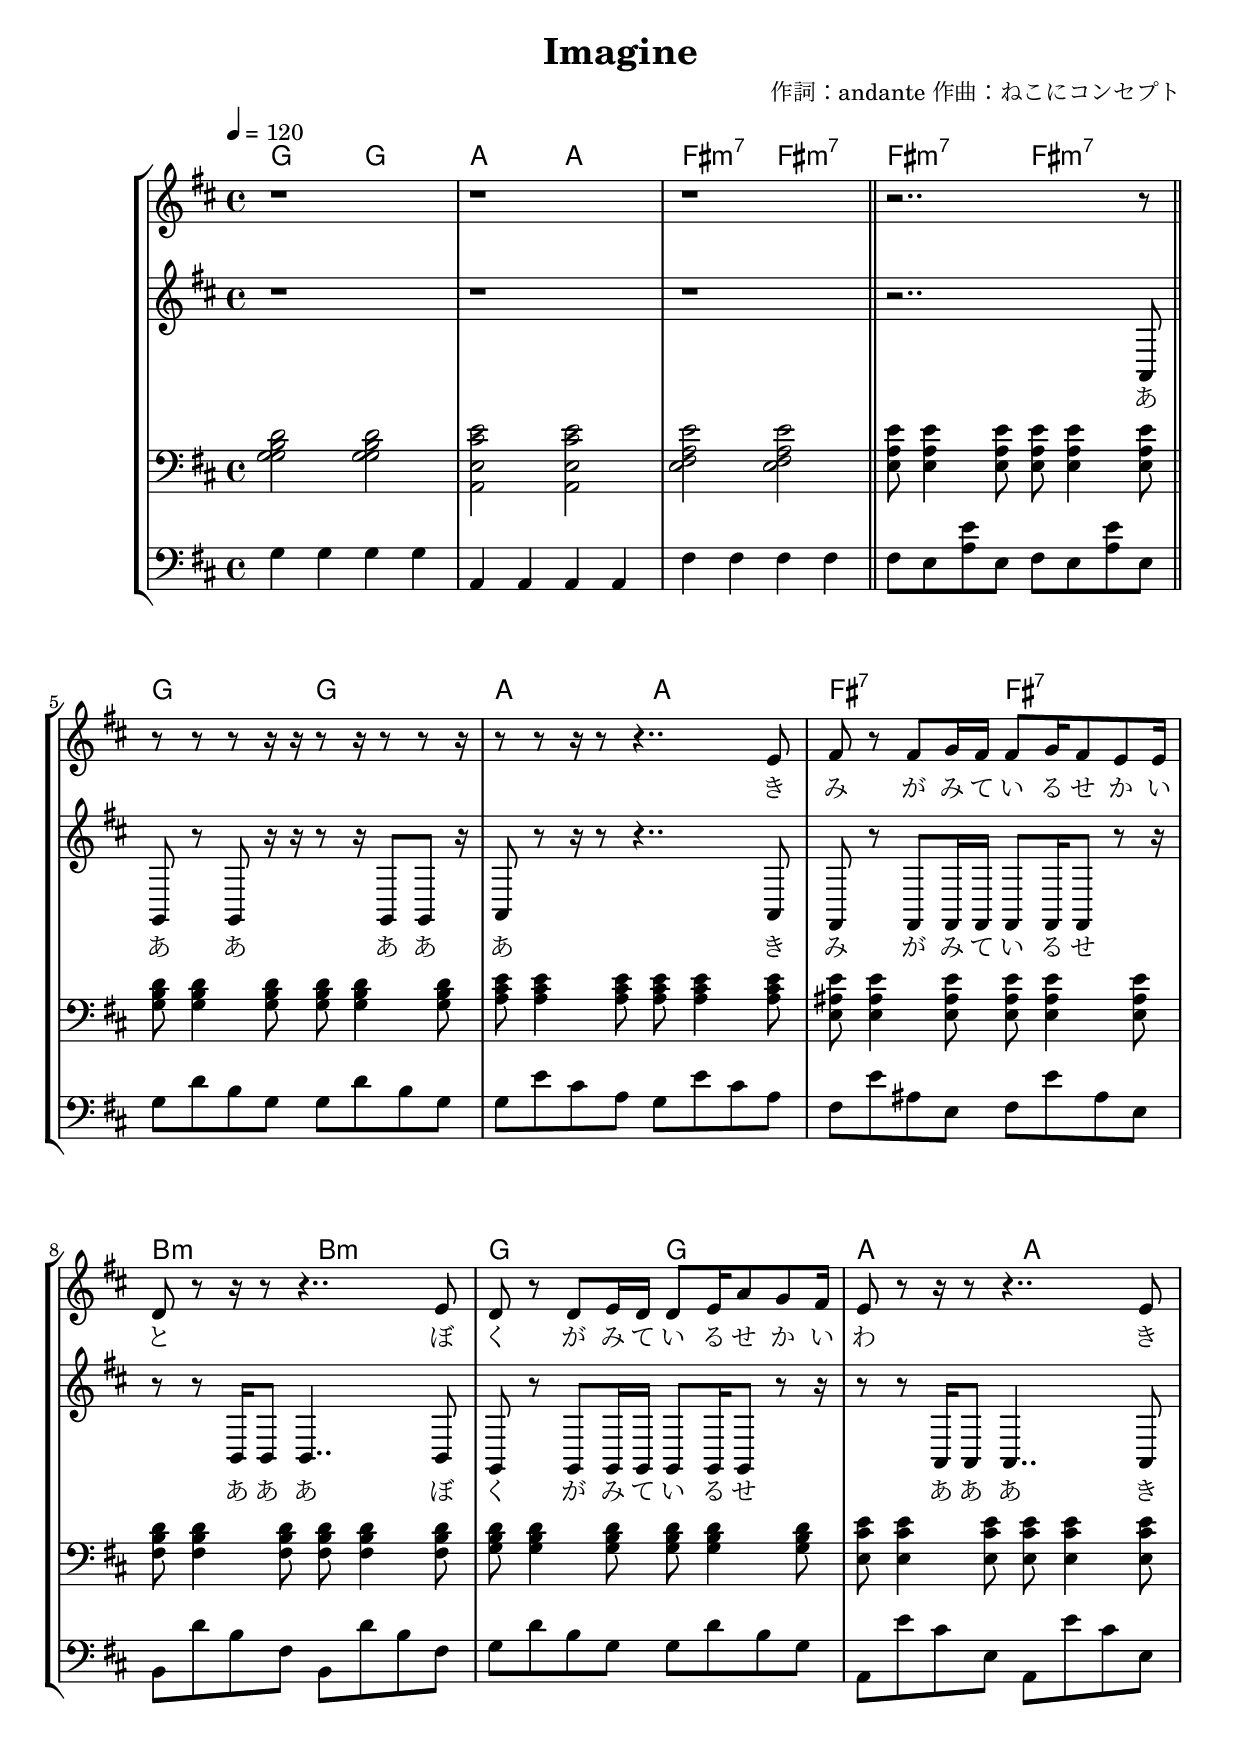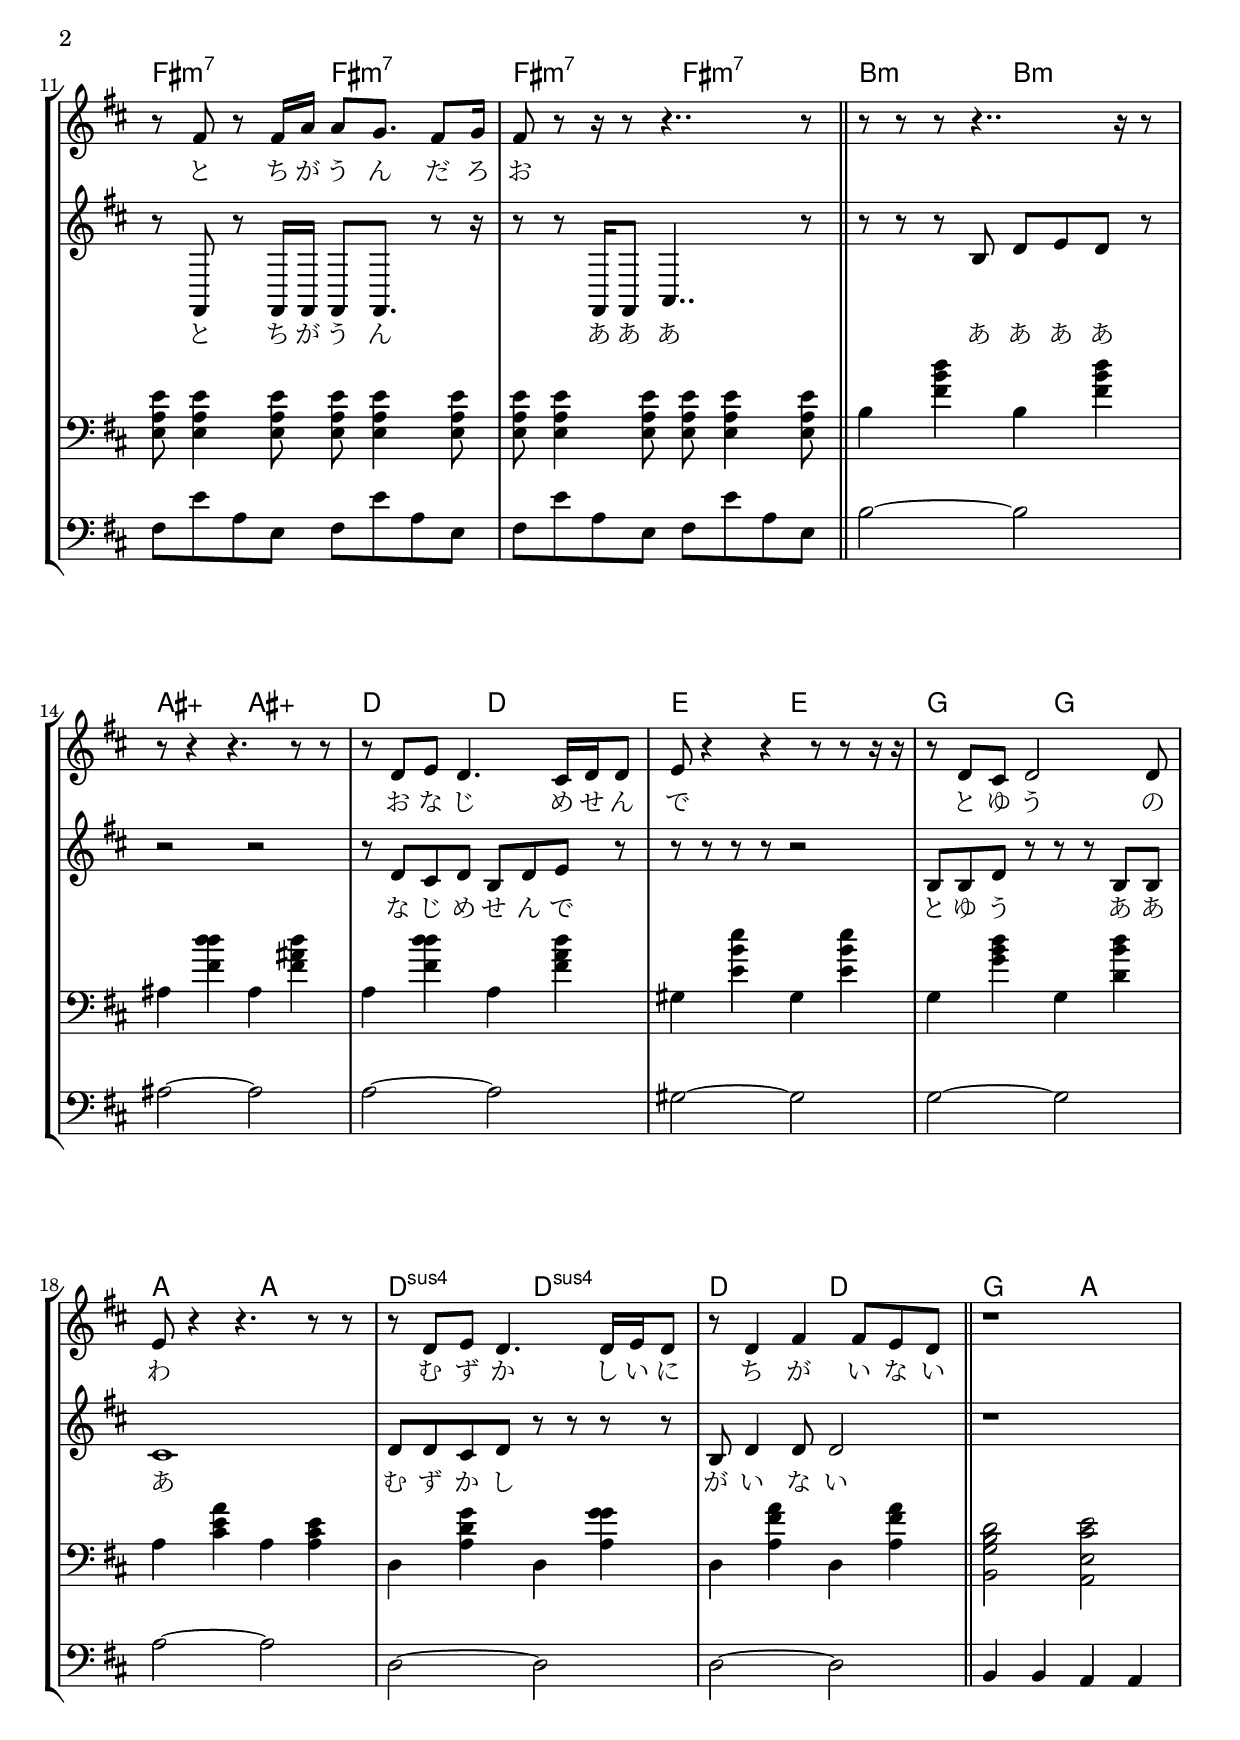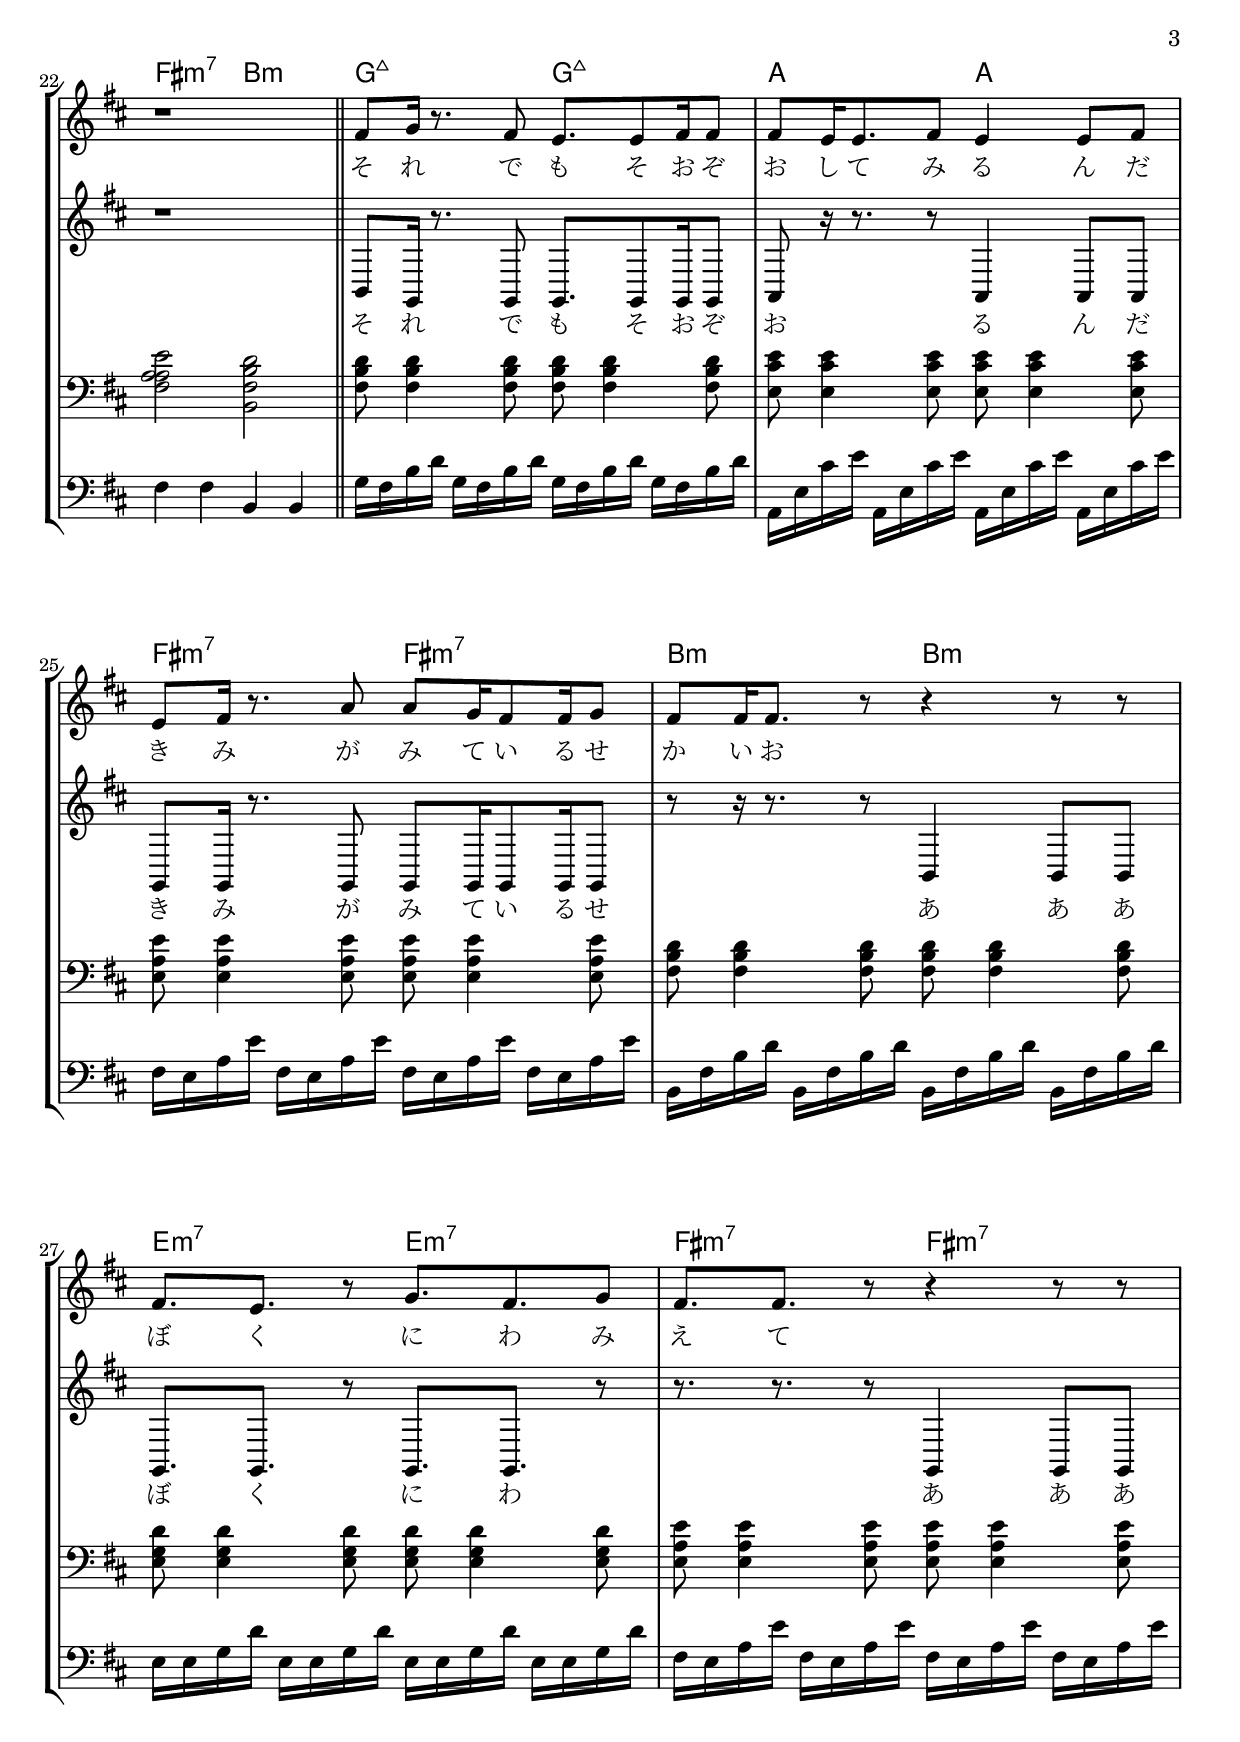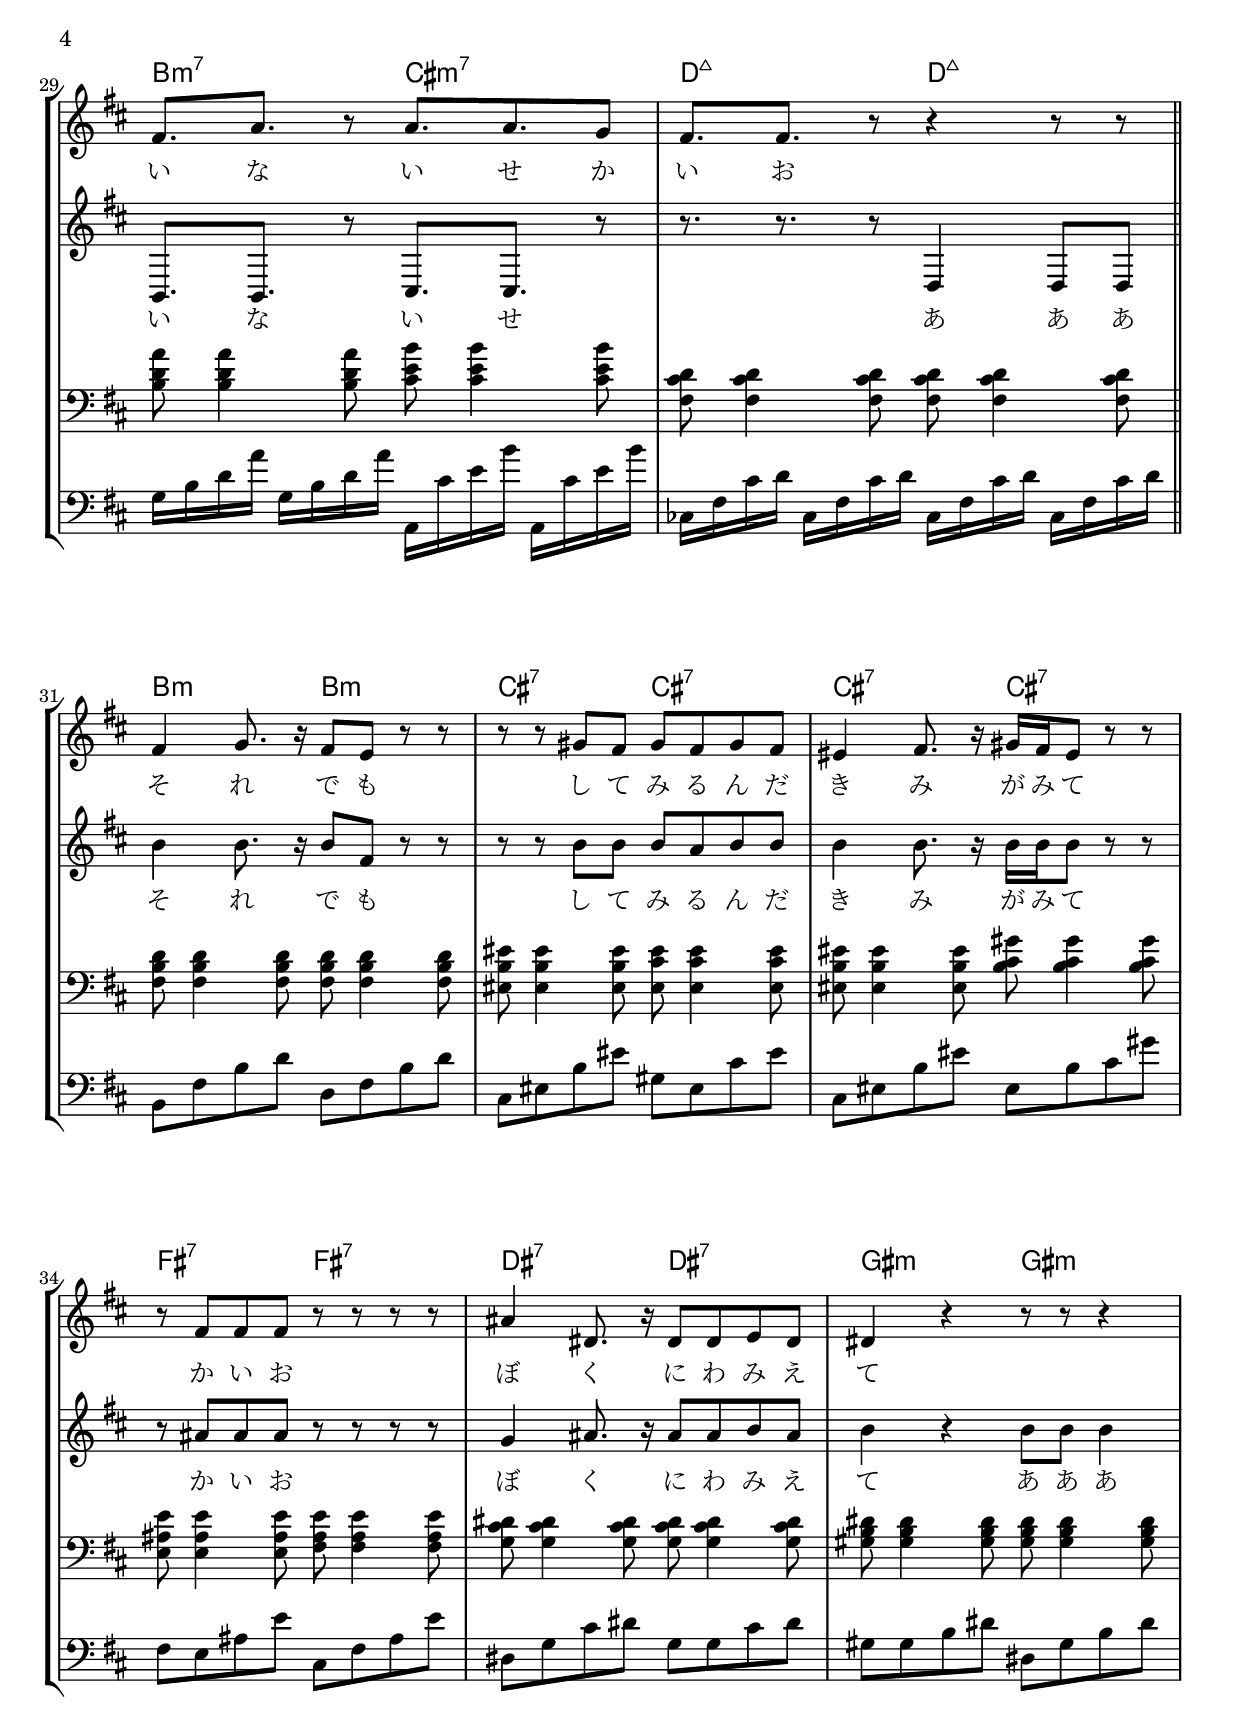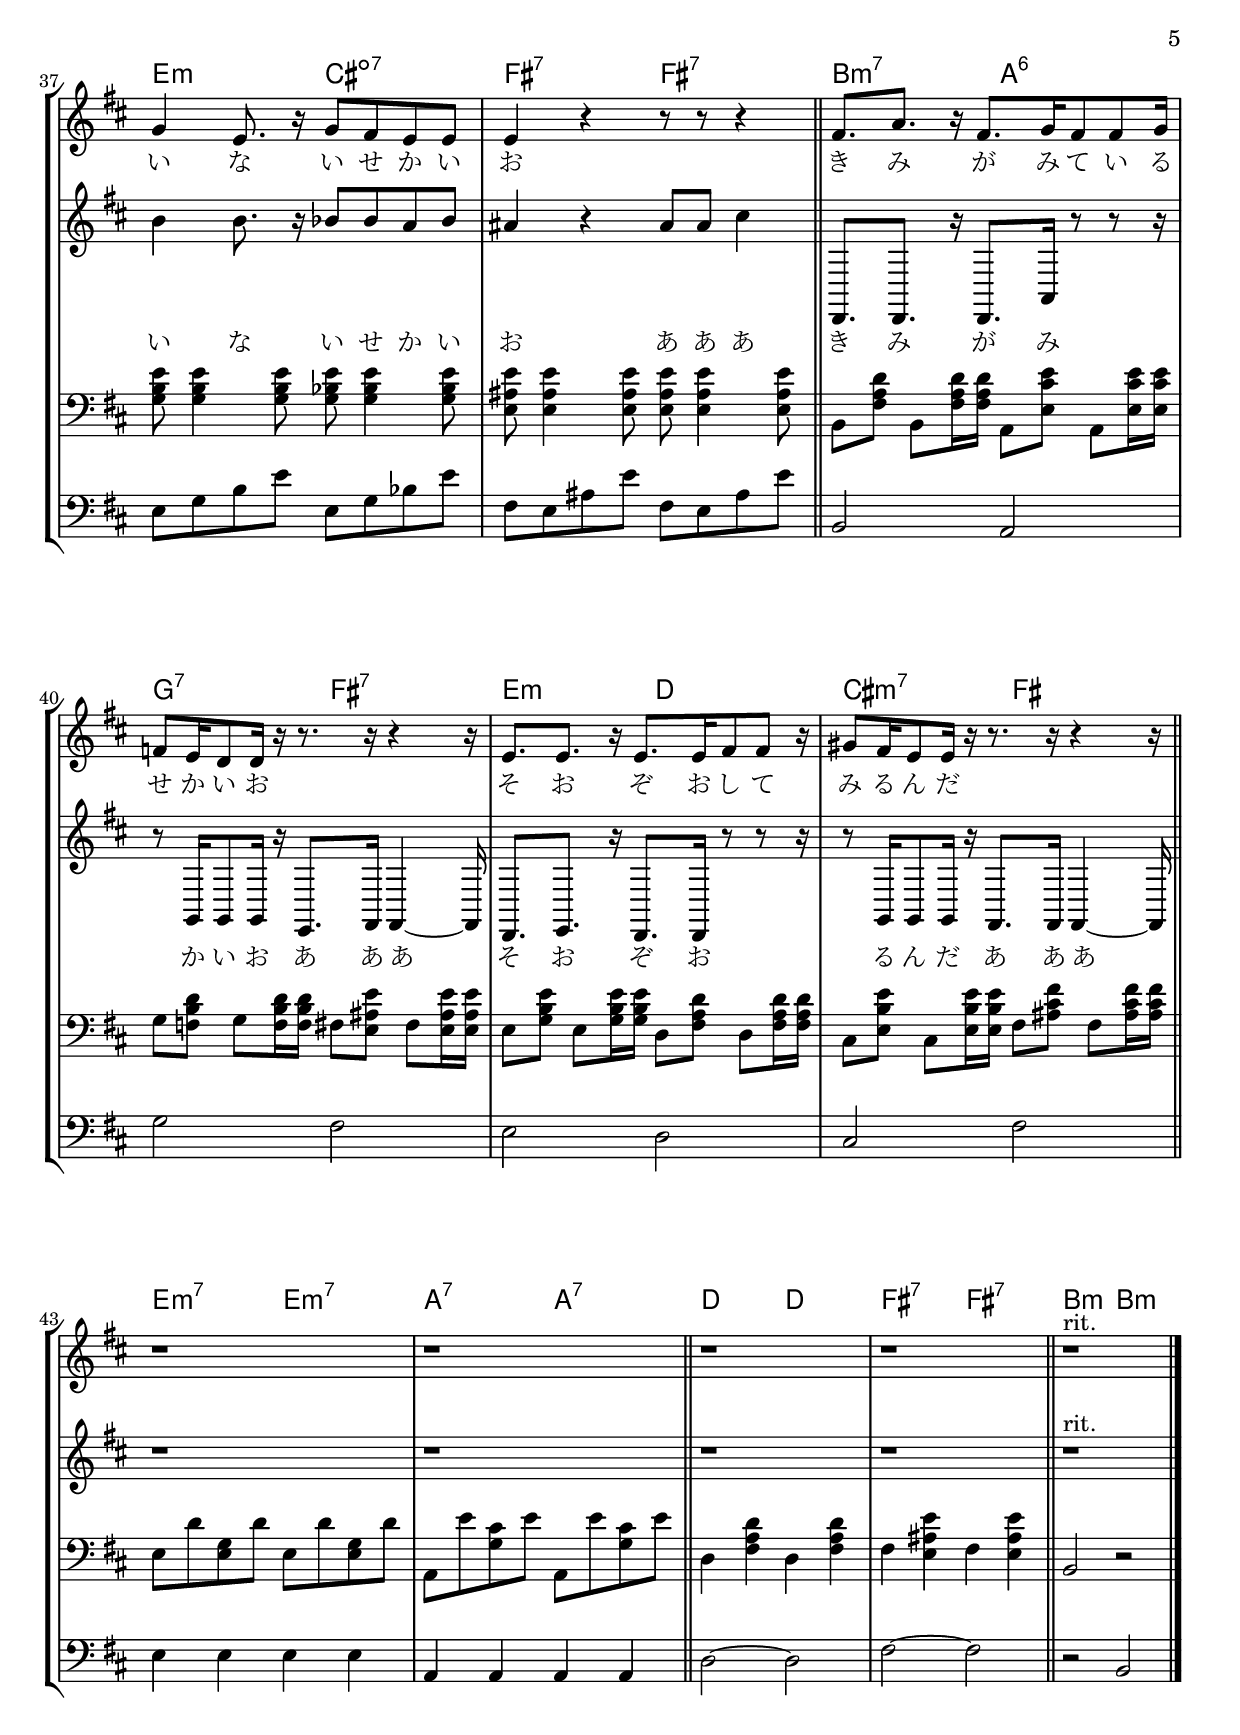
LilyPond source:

\version "2.12.1"

\header {
	title = \markup {Imagine}
	composer = \markup \center-column {"作詞：andante 作曲：ねこにコンセプト"}
}

harmony = \chordmode {
	g2 g a a fis:min7 fis:min7 

	fis:min7 fis:min7 

	g g a a fis:7 fis:7 b:m b:m g g a a fis:min7 fis:min7 fis:min7 fis:min7 

	b:m b:m ais:aug ais:aug d d e e g g a a d:sus4 d:sus4 d d 

	g a fis:min7 b:m 

	g:maj7 g:maj7 a a fis:min7 fis:min7 b:m b:m e:min7 e:min7 fis:min7 fis:min7 b:min7 cis:m7 d:maj7 d:maj7 

	b:m b:m cis:7 cis:7 cis:7 cis:7 fis:7 fis:7 dis:7 dis:7 gis:m gis:m e:m cis:dim7 fis:7 fis:7 

	b:min7 a:6 g:7 fis:7 e:m d cis:min7 fis 

	e:min7 e:min7 a:7 a:7 

	d d fis:7 fis:7 

	b:m b:m 
}

melody = {
	\key d \major
	\tempo 4 = 120
	r1 | r1 | r1   
	r2.. 
	\set Staff.midiInstrument = #"mmi0.42"
	\set Staff.midiMinimumVolume = #0.7
	\set Staff.midiMaximumVolume = #0.9
	r8 
	r8  r8  r8  r16  r16  r8  r16  r8  r8  r16 
	r8  r8  r16  r8  r4..  e'8 
	fis'8  r8  fis'8  g'16  fis'16  fis'8  g'16  fis'8  e'8  e'16 
	d'8  r8  r16  r8  r4..  e'8 
	d'8  r8  d'8  e'16  d'16  d'8  e'16  a'8  g'8  fis'16 
	e'8  r8  r16  r8  r4..  e'8 
	r8  fis'8  r8  fis'16  a'16  a'8  g'8.  fis'8  g'16 
	fis'8  r8  r16  r8  r4..  	r8 	\set Staff.midiInstrument = #"mmi0.42"
	\set Staff.midiMinimumVolume = #0.7
	\set Staff.midiMaximumVolume = #0.9
	r8 r8  r8  r4..  r16  r8 
	r8  r4  r4.  r8  r8 
	r8  d'8  e'8  d'4.  cis'16  d'16  d'8 
	e'8  r4  r4  r8  r8  r16  r16 
	r8  d'8  cis'8  d'2  d'8 
	e'8  r4  r4.  r8  r8 
	r8  d'8  e'8  d'4.  d'16  e'16  d'8 
	r8  d'4  fis'4  fis'8  e'8  d'8
	r1 | r1   
	\set Staff.midiInstrument = #"mmi0.42"
	\set Staff.midiMinimumVolume = #0.7
	\set Staff.midiMaximumVolume = #0.9
	fis'8  g'16  r8.  fis'8  e'8.  e'8  fis'16  fis'8 
	fis'8  e'16  e'8.  fis'8  e'4  e'8  fis'8 
	e'8  fis'16  r8.  a'8  a'8  g'16  fis'8  fis'16  g'8 
	fis'8  fis'16  fis'8.  r8  r4  r8  r8 
	fis'8.  e'8.  r8  g'8.  fis'8.  g'8 
	fis'8.  fis'8.  r8  r4  r8  r8 
	fis'8.  a'8.  r8  a'8.  a'8.  g'8 
	fis'8.  fis'8.  r8  r4  r8  r8
	\set Staff.midiInstrument = #"Overdriven Guitar"
	\set Staff.midiMinimumVolume = #0.7
	\set Staff.midiMaximumVolume = #0.9
	fis'4  g'8.  r16  fis'8  e'8  r8  r8 
	r8  r8  gis'8  fis'8  gis'8  fis'8  gis'8  fis'8 
	eis'4  fis'8.  r16  gis'16  fis'16  eis'8  r8  r8 
	r8  fis'8  fis'8  fis'8  r8  r8  r8  r8 
	ais'4  dis'8.  r16  dis'8  dis'8  e'8  dis'8 
	dis'4  r4  r8  r8  r4 
	g'4  e'8.  r16  g'8  fis'8  e'8  e'8 
	e'4  r4  r8  r8  r4
	\set Staff.midiInstrument = #"mmi0.42"
	\set Staff.midiMinimumVolume = #0.7
	\set Staff.midiMaximumVolume = #0.9
	fis'8.  a'8.  r16  fis'8.  g'16  fis'8  fis'8  g'16 
	f'8  e'16  d'8  d'16  r16  r8.  r16  r4 r16 
	e'8.  e'8.  r16  e'8.  e'16  fis'8  fis'8  r16 
	gis'8  fis'16  e'8  e'16  r16  r8.  r16  r4 r16
	r1 | r1   
	r1 | r1   
	r1^"rit." \bar "|."
}

words = \lyricmode {
	
	
	き  み  が  み  て  い  る  せ  か  い  と  ぼ  く  が  み  て  い  る  せ  か  い  わ  き  と  ち  が  う  ん  だ  ろ  お  
	お  な  じ  め  せ  ん  で  と  ゆ  う  の  わ  む  ず  か  し  い  に  ち  が  い  な  い  
	
	そ  れ  で  も  そ  お  ぞ  お  し  て  み  る  ん  だ  き  み  が  み  て  い  る  せ  か  い  お  ぼ  く  に  わ  み  え  て  い  な  い  せ  か  い  お  
	そ  れ  で  も  し  て  み  る  ん  だ  き  み  が  み  て  か  い  お  ぼ  く  に  わ  み  え  て  い  な  い  せ  か  い  お  
	き  み  が  み  て  い  る  せ  か  い  お  そ  お  ぞ  お  し  て  み  る  ん  だ  
	
	
	
}

secondmelody = {
	\key d \major
	\tempo 4 = 120
	r1 | r1 | r1   
	r2.. 
	\set Staff.midiInstrument = #"Synth Bass 2"
	\set Staff.midiMinimumVolume = #0.7
	\set Staff.midiMaximumVolume = #0.9
	a,8 
	g,8  r8  g,8  r16  r16  r8  r16  g,8  g,8  r16 
	a,8  r8  r16  r8  r4..  a,8 
	fis,8  r8  fis,8  fis,16  fis,16  fis,8  fis,16  fis,8  r8  r16 
	r8  r8  b,16  b,8  b,4..  b,8 
	g,8  r8  g,8  g,16  g,16  g,8  g,16  g,8  r8  r16 
	r8  r8  a,16  a,8  a,4..  a,8 
	r8  fis,8  r8  fis,16  fis,16  fis,8  fis,8.  r8  r16 
	r8  r8  fis,16  fis,8  a,4..  	r8 	\set Staff.midiInstrument = #"Recorder"
	\set Staff.midiMinimumVolume = #0.7
	\set Staff.midiMaximumVolume = #0.9
	r8  r8  r8  b8  d'8  e'8  d'8  r8 
	r2  r2 
	r8  d'8  cis'8  d'8  b8  d'8  e'8  r8 
	r8  r8  r8  r8  r2 
	b8  b8  d'8  r8  r8  r8  b8  b8 
	cis'1 
	d'8  d'8  cis'8  d'8  r8  r8  r8  r8 
	b8  d'4  d'8  d'2
	r1 | r1   
	\set Staff.midiInstrument = #"Electric Bass (finger)"
	\set Staff.midiMinimumVolume = #0.7
	\set Staff.midiMaximumVolume = #0.9
	b,8  g,16  r8.  g,8  g,8.  g,8  g,16  g,8 
	a,8  r16  r8.  r8  a,4  a,8  a,8 
	g,8  g,16  r8.  g,8  g,8  g,16  g,8  g,16  g,8 
	r8  r16  r8.  r8  b,4  b,8  b,8 
	g,8.  g,8.  r8  g,8.  g,8.  r8 
	r8.  r8.  r8  g,4  g,8  g,8 
	b,8.  b,8.  r8  cis8.  cis8.  r8 
	r8.  r8.  r8  d4  d8  d8
	\set Staff.midiInstrument = #"Trumpet"
	\set Staff.midiMinimumVolume = #0.7
	\set Staff.midiMaximumVolume = #0.9
	b'4  b'8.  r16  b'8  fis'8  r8  r8 
	r8  r8  b'8  b'8  b'8  a'8  b'8  b'8 
	b'4  b'8.  r16  b'16  b'16  b'8  r8  r8 
	r8  ais'8  ais'8  ais'8  r8  r8  r8  r8 
	g'4  ais'8.  r16  ais'8  ais'8  b'8  ais'8 
	b'4  r4  b'8  b'8  b'4 
	b'4  b'8.  r16  bes'8  bes'8  a'8  bes'8 
	ais'4  r4  ais'8  ais'8  cis''4
	\set Staff.midiInstrument = #"Acoustic Bass"
	\set Staff.midiMinimumVolume = #0.7
	\set Staff.midiMaximumVolume = #0.9
	d,8.  d,8.  r16  d,8.  a,16  r8  r8  r16 
	r8  g,16  g,8  g,16  r16  e,8.  fis,16  fis,4~fis,16 
	d,8.  e,8.  r16  d,8.  d,16  r8  r8  r16 
	r8  g,16  g,8  g,16  r16  fis,8.  fis,16  fis,4~fis,16
	r1 | r1   
	r1 | r1   
	r1^"rit." \bar "|."
}

secondwords = \lyricmode {
	
	
	あ  あ  あ  あ  あ  あ  き  み  が  み  て  い  る  せ  あ  あ  あ  ぼ  く  が  み  て  い  る  せ  あ  あ  あ  き  と  ち  が  う  ん  あ  あ  あ  
	あ  あ  あ  あ  な  じ  め  せ  ん  で  と  ゆ  う  あ  あ  あ  む  ず  か  し  が  い  な  い  
	
	そ  れ  で  も  そ  お  ぞ  お  る  ん  だ  き  み  が  み  て  い  る  せ  あ  あ  あ  ぼ  く  に  わ  あ  あ  あ  い  な  い  せ  あ  あ  あ  
	そ  れ  で  も  し  て  み  る  ん  だ  き  み  が  み  て  か  い  お  ぼ  く  に  わ  み  え  て  あ  あ  あ  い  な  い  せ  か  い  お  あ  あ  あ  
	き  み  が  み  か  い  お  あ  あ  あ  そ  お  ぞ  お  る  ん  だ  あ  あ  あ  
	
	
	
}

tempochange = {
	\tempo 4 = 120
	r1 | r1 | r1 \bar "||"
	\tempo 4 = 120
	r1 \bar "||"
	\tempo 4 = 120
	r1 | r1 | r1 | r1 | r1 | r1 | r1 | r1 \bar "||"
	\tempo 4 = 120
	r1 | r1 | r1 | r1 | r1 | r1 | r1 | r1 \bar "||"
	\tempo 4 = 120
	r1 | r1 \bar "||"
	\tempo 4 = 120
	r1 | r1 | r1 | r1 | r1 | r1 | r1 | r1 \bar "||"
	\tempo 4 = 120
	r1 | r1 | r1 | r1 | r1 | r1 | r1 | r1 \bar "||"
	\tempo 4 = 120
	r1 | r1 | r1 | r1 \bar "||"
	\tempo 4 = 120
	r1 | r1 \bar "||"
	\tempo 4 = 120
	r1 | r1 \bar "||"
	\tempo 4 = 120
	\tempo 4 = 90 r2 \tempo 4 = 80 r2 \bar "|."
}

mainacc = {
	\clef bass
	\set Staff.midiInstrument = #"Acoustic Guitar (steel)"
	\set Staff.midiMinimumVolume = #0.3
	\set Staff.midiMaximumVolume = #0.6
	\key d \major
	\tempo 4 = 120
	<g g b d'>2
	<g g b d'>2
	<a, e cis' e'>2
	<a, e cis' e'>2
	<fis e a e'>2
	<fis e a e'>2
	\bar "||"

	\set Staff.midiInstrument = #"Acoustic Guitar (steel)"
	\set Staff.midiMinimumVolume = #0.3
	\set Staff.midiMaximumVolume = #0.6
	<e a e'>8 <e a e'>4 <e a e'>8
	<e a e'>8 <e a e'>4 <e a e'>8
	\bar "||"

	\set Staff.midiInstrument = #"Acoustic Guitar (steel)"
	\set Staff.midiMinimumVolume = #0.3
	\set Staff.midiMaximumVolume = #0.6
	<g b d'>8 <g b d'>4 <g b d'>8
	<g b d'>8 <g b d'>4 <g b d'>8
	<a cis' e'>8 <a cis' e'>4 <a cis' e'>8
	<a cis' e'>8 <a cis' e'>4 <a cis' e'>8
	<e ais e'>8 <e ais e'>4 <e ais e'>8
	<e ais e'>8 <e ais e'>4 <e ais e'>8
	<fis b d'>8 <fis b d'>4 <fis b d'>8
	<fis b d'>8 <fis b d'>4 <fis b d'>8
	<g b d'>8 <g b d'>4 <g b d'>8
	<g b d'>8 <g b d'>4 <g b d'>8
	<e cis' e'>8 <e cis' e'>4 <e cis' e'>8
	<e cis' e'>8 <e cis' e'>4 <e cis' e'>8
	<e a e'>8 <e a e'>4 <e a e'>8
	<e a e'>8 <e a e'>4 <e a e'>8
	<e a e'>8 <e a e'>4 <e a e'>8
	<e a e'>8 <e a e'>4 <e a e'>8
	\bar "||"

	\set Staff.midiInstrument = #"Acoustic Guitar (steel)"
	\set Staff.midiMinimumVolume = #0.3
	\set Staff.midiMaximumVolume = #0.6
	b4 <fis' b' d''>4
	b4 <fis' b' d''>4
	ais4 <fis' d'' d''>4
	ais4 <fis' ais' d''>4
	a4 <fis' d'' d''>4
	a4 <fis' a' d''>4
	gis4 <e' b' e''>4
	gis4 <e' b' e''>4
	g4 <g' b' d''>4
	g4 <d' b' d''>4
	a4 <cis' e' a'>4
	a4 <a cis' e'>4
	d4 <a d' g'>4
	d4 <a g' g'>4
	d4 <a fis' a'>4
	d4 <a fis' a'>4
	\bar "||"

	\set Staff.midiInstrument = #"Acoustic Guitar (steel)"
	\set Staff.midiMinimumVolume = #0.3
	\set Staff.midiMaximumVolume = #0.6
	<b, g b d'>2
	<a, e cis' e'>2
	<fis a a e'>2
	<b, fis b d'>2
	\bar "||"

	\set Staff.midiInstrument = #"Acoustic Guitar (steel)"
	\set Staff.midiMinimumVolume = #0.3
	\set Staff.midiMaximumVolume = #0.6
	<fis b d'>8 <fis b d'>4 <fis b d'>8
	<fis b d'>8 <fis b d'>4 <fis b d'>8
	<e cis' e'>8 <e cis' e'>4 <e cis' e'>8
	<e cis' e'>8 <e cis' e'>4 <e cis' e'>8
	<e a e'>8 <e a e'>4 <e a e'>8
	<e a e'>8 <e a e'>4 <e a e'>8
	<fis b d'>8 <fis b d'>4 <fis b d'>8
	<fis b d'>8 <fis b d'>4 <fis b d'>8
	<e g d'>8 <e g d'>4 <e g d'>8
	<e g d'>8 <e g d'>4 <e g d'>8
	<e a e'>8 <e a e'>4 <e a e'>8
	<e a e'>8 <e a e'>4 <e a e'>8
	<b d' a'>8 <b d' a'>4 <b d' a'>8
	<cis' e' b'>8 <cis' e' b'>4 <cis' e' b'>8
	<fis cis' d'>8 <fis cis' d'>4 <fis cis' d'>8
	<fis cis' d'>8 <fis cis' d'>4 <fis cis' d'>8
	\bar "||"

	\set Staff.midiInstrument = #"Electric Grand"
	\set Staff.midiMinimumVolume = #0.3
	\set Staff.midiMaximumVolume = #0.6
	<fis b d'>8 <fis b d'>4 <fis b d'>8
	<fis b d'>8 <fis b d'>4 <fis b d'>8
	<eis b eis'>8 <eis b eis'>4 <eis b eis'>8
	<eis cis' eis'>8 <eis cis' eis'>4 <eis cis' eis'>8
	<eis b eis'>8 <eis b eis'>4 <eis b eis'>8
	<b cis' gis'>8 <b cis' gis'>4 <b cis' gis'>8
	<e ais e'>8 <e ais e'>4 <e ais e'>8
	<fis ais e'>8 <fis ais e'>4 <fis ais e'>8
	<g cis' dis'>8 <g cis' dis'>4 <g cis' dis'>8
	<g cis' dis'>8 <g cis' dis'>4 <g cis' dis'>8
	<gis b dis'>8 <gis b dis'>4 <gis b dis'>8
	<gis b dis'>8 <gis b dis'>4 <gis b dis'>8
	<g b e'>8 <g b e'>4 <g b e'>8
	<g bes e'>8 <g bes e'>4 <g bes e'>8
	<e ais e'>8 <e ais e'>4 <e ais e'>8
	<e ais e'>8 <e ais e'>4 <e ais e'>8
	\bar "||"

	\set Staff.midiInstrument = #"Acoustic Guitar (steel)"
	\set Staff.midiMinimumVolume = #0.3
	\set Staff.midiMaximumVolume = #0.6
	b,8 <fis a d'> b, <fis a d'>16 <fis a d'>
	a,8 <e cis' e'> a, <e cis' e'>16 <e cis' e'>
	g8 <f b d'> g <f b d'>16 <f b d'>
	fis8 <e ais e'> fis <e ais e'>16 <e ais e'>
	e8 <g b e'> e <g b e'>16 <g b e'>
	d8 <fis a d'> d <fis a d'>16 <fis a d'>
	cis8 <e b e'> cis <e b e'>16 <e b e'>
	fis8 <ais cis' fis'> fis <ais cis' fis'>16 <ais cis' fis'>
	\bar "||"

	\set Staff.midiInstrument = #"Acoustic Guitar (steel)"
	\set Staff.midiMinimumVolume = #0.3
	\set Staff.midiMaximumVolume = #0.6
	e8 d' <e g> d'
	e8 d' <e g> d'
	a,8 e' <g cis'> e'
	a,8 e' <g cis'> e'
	\bar "||"

	\set Staff.midiInstrument = #"Acoustic Guitar (steel)"
	\set Staff.midiMinimumVolume = #0.3
	\set Staff.midiMaximumVolume = #0.6
	d4 <fis a d'>4
	d4 <fis a d'>4
	fis4 <e ais e'>4
	fis4 <e ais e'>4
	\bar "||"

	\set Staff.midiInstrument = #"Pad 1 (new age)"
	\set Staff.midiMinimumVolume = #0.3
	\set Staff.midiMaximumVolume = #0.6
	b,2
	r2
	\bar "|."
}

subacc = {
	\clef bass
	\set Staff.midiInstrument = #"Synth Bass 2"
	\set Staff.midiMinimumVolume = #0.3
	\set Staff.midiMaximumVolume = #0.6
	\key d \major
	\tempo 4 = 120
	g4 g4
	g4 g4
	a,4 a,4
	a,4 a,4
	fis4 fis4
	fis4 fis4
	\bar "||"

	\set Staff.midiInstrument = #"Sitar"
	\set Staff.midiMinimumVolume = #0.3
	\set Staff.midiMaximumVolume = #0.6
	fis8 e <a e'> e
	fis8 e <a e'> e
	\bar "||"

	\set Staff.midiInstrument = #"Electric Guitar (jazz)"
	\set Staff.midiMinimumVolume = #0.3
	\set Staff.midiMaximumVolume = #0.6
	g8 d' b g
	g8 d' b g
	g8 e' cis' a
	g8 e' cis' a
	fis8 e' ais e
	fis8 e' ais e
	b,8 d' b fis
	b,8 d' b fis
	g8 d' b g
	g8 d' b g
	a,8 e' cis' e
	a,8 e' cis' e
	fis8 e' a e
	fis8 e' a e
	fis8 e' a e
	fis8 e' a e
	\bar "||"

	\set Staff.midiInstrument = #"Synthstrings 2"
	\set Staff.midiMinimumVolume = #0.3
	\set Staff.midiMaximumVolume = #0.6
	b2
	~b2
	ais2
	~ais2
	a2
	~a2
	gis2
	~gis2
	g2
	~g2
	a2
	~a2
	d2
	~d2
	d2
	~d2
	\bar "||"

	\set Staff.midiInstrument = #"Pad 4 (choir)"
	\set Staff.midiMinimumVolume = #0.3
	\set Staff.midiMaximumVolume = #0.6
	b,4 b,4
	a,4 a,4
	fis4 fis4
	b,4 b,4
	\bar "||"

	\set Staff.midiInstrument = #"FX 4 (atmosphere)"
	\set Staff.midiMinimumVolume = #0.3
	\set Staff.midiMaximumVolume = #0.6
	g16 fis b d' g fis b d'
	g16 fis b d' g fis b d'
	a,16 e cis' e' a, e cis' e'
	a,16 e cis' e' a, e cis' e'
	fis16 e a e' fis e a e'
	fis16 e a e' fis e a e'
	b,16 fis b d' b, fis b d'
	b,16 fis b d' b, fis b d'
	e16 e g d' e e g d'
	e16 e g d' e e g d'
	fis16 e a e' fis e a e'
	fis16 e a e' fis e a e'
	g16 b d' a' g b d' a'
	a,16 cis' e' b' a, cis' e' b'
	ces16 fis cis' d' ces fis cis' d'
	ces16 fis cis' d' ces fis cis' d'
	\bar "||"

	\set Staff.midiInstrument = #"Pad 4 (choir)"
	\set Staff.midiMinimumVolume = #0.3
	\set Staff.midiMaximumVolume = #0.6
	b,8 fis8 b8 d'8
	d8 fis8 b8 d'8
	cis8 eis8 b8 eis'8
	gis8 eis8 cis'8 eis'8
	cis8 eis8 b8 eis'8
	eis8 b8 cis'8 gis'8
	fis8 e8 ais8 e'8
	cis8 fis8 ais8 e'8
	dis8 g8 cis'8 dis'8
	g8 g8 cis'8 dis'8
	gis8 gis8 b8 dis'8
	dis8 gis8 b8 dis'8
	e8 g8 b8 e'8
	e8 g8 bes8 e'8
	fis8 e8 ais8 e'8
	fis8 e8 ais8 e'8
	\bar "||"

	\set Staff.midiInstrument = #"FX 4 (atmosphere)"
	\set Staff.midiMinimumVolume = #0.3
	\set Staff.midiMaximumVolume = #0.6
	b,2
	a,2
	g2
	fis2
	e2
	d2
	cis2
	fis2
	\bar "||"

	\set Staff.midiInstrument = #"Pad 2 (warm)"
	\set Staff.midiMinimumVolume = #0.3
	\set Staff.midiMaximumVolume = #0.6
	e4 e4
	e4 e4
	a,4 a,4
	a,4 a,4
	\bar "||"

	\set Staff.midiInstrument = #"Pad 7 (halo)"
	\set Staff.midiMinimumVolume = #0.3
	\set Staff.midiMaximumVolume = #0.6
	d2
	~d2
	fis2
	~fis2
	\bar "||"

	\set Staff.midiInstrument = #"Blown Bottle"
	\set Staff.midiMinimumVolume = #0.3
	\set Staff.midiMaximumVolume = #0.6
	r2
	b,2
	\bar "|."
}

percA = {
	\drummode {
	r1 |r1 |r1 \bar "||"
	r2 r8 hho4 hho8  \bar "||"
	hh8 hh8 hh8 hh8 hh8 hh8 hh8 hh8  |hh8 hh8 hh8 hh8 hh4 hh8 hh8  |hh8 hh8 hh8 hh8 hh8 hh8 hh8 hh8  |hh8 hh8 hh8 hh2 r8  |hh8 hh8 hh8 hh8 hh8 hh8 hh8 hh8  |hh8 hh8 hh8 hh8 hh4 hh8 hh8  |hh8 hh8 hh8 hh8 hh8 hh8 hh8 hh8  |r8 hh2. r8  \bar "||"
	r1  |r1  |r1  |r1  |r1  |r1  |r1  |r2 r8 hho4 hho8  \bar "||"
	r4 hh4 hh4 hh4  |r1  \bar "||"
	cymr4 cymr4 cymr4 cymr4  |cymr4 cymr8 cymr16 cymr16 cymr4 cymr4  |cymr4 cymr4 cymr4 cymr4  |cymr4 cymr2.  |cymr4 cymr4 cymr4 cymr4  |cymr4 cymr8 cymr16 cymr16 cymr4 cymr4  |cymr4 cymr4 cymr4 cymr4  |cymr4 cymr2.  \bar "||"
	r8 hho8 hho8 hho8 hho8 hho8 hho8 hho8  |hho8 hho8 hho8 hho8 hho8 hho8 hho8 hho8  |r8 hho8 hho8 hho8 hho8 hho8 hho8 hho8  |hho8 hho8 hho8 hho8 hho2  |r8 hho8 hho8 hho8 hho8 hho8 hho8 hho8  |hho8 hho8 hho8 hho8 hho8 hho8 hho8 hho8  |r8 hho8 hho8 hho8 hho8 hho8 hho8 hho8  |hho8 hho8 hho2.  \bar "||"
	hh8 hh8 hh8 hh8 hh8 hh8 hh8 hh8  |hh8 hh8 hh8 hh8 hh4 hh8 hh8  |hh8 hh8 hh8 hh8 hh8 hh8 hh8 hh8  |r8 hh2. r8  \bar "||"
	r1  |r2 r8 hho4 hho8  \bar "||"
	r1  |r2. hho4  \bar "||"
	r2 hho2  \bar "|."
	}
}

percB = {
	\drummode {
	r1 |r1 |r1 \bar "||"
	hhp4 hhp4 hhp4 hhp4  \bar "||"
	r4 sn8. sn8 sn8. sn8. sn16  |r4 sn8. sn8 sn8. sn4  |r4 sn8. sn8 sn8. sn8. sn16  |r8 sn8 sn4 sn8 sn16 sn8 sn8 sn16  |r4 sn8. sn8 sn8. sn8. sn16  |r4 sn8. sn8 sn8. sn4  |r4 sn8. sn8 sn8. sn8. sn16  |r4 sn2 sn4  \bar "||"
	r4. hhp2 hhp8  |r4. hhp2 hhp8  |r4. hhp2 hhp8  |r4. hhp2 hhp8  |r4. hhp2 hhp8  |r4. hhp2 hhp8  |r4. hhp2 hhp8  |hhp4 hhp4 hhp4 hhp4  \bar "||"
	r4 sn8 sn4. sn4  |sn16 sn16 sn16 sn16 sn16 sn16 sn16 sn16 sn16 sn16 sn16 sn16 sn16 sn16 sn16 sn16  \bar "||"
	r2 sn2  |r2 sn2  |r2 sn2  |r8 sn8 sn2.  |r2 sn2  |r2 sn2  |r2 sn2  |r8 sn8 sn2.  \bar "||"
	r8 sn4 sn4 sn4 sn8  |r8 sn4 sn4 sn4 sn8  |r8 sn4 sn4 sn4 sn8  |r8 sn4 sn8 sn8 sn16 sn4 r16  |r8 sn4 sn4 sn4 sn8  |r8 sn4 sn4 sn4 sn8  |r8 sn4 sn4 sn4 sn8  |r8 sn8. sn16 sn8 sn16 sn16 sn16 sn8. sn8  \bar "||"
	r4 sn8. sn8 sn8. sn8. sn16  |r4 sn8. sn8 sn8. sn4  |r4 sn8. sn8 sn8. sn8. sn16  |r4 sn2 sn4  \bar "||"
	r4. hhp2 hhp8  |hhp4 hhp4 hhp4 hhp4  \bar "||"
	r16 hhp16 hhp8 hhp16 hhp8 hhp2 r16  |r16 hhp16 hhp8 hhp16 hhp8 hhp2 hhp16  \bar "||"
	hh8 hh16 hh16 hh8 hh16 hh8 hh4. r16  \bar "|."
	}
}

percC = {
	\drummode {
	r1 |r1 |r1 \bar "||"
	r4. hh2 r8  \bar "||"
	bd8 bd4 bd2 bd8  |bd8 bd2 bd4.  |bd8 bd4 bd2 bd8  |bd4 r16 bd8. bd2  |bd8 bd4 bd2 bd8  |bd8 bd2 bd4.  |bd8 bd4 bd2 bd8  |bd8 bd4. bd4. bd8  \bar "||"
	hh4 hh4 hh4 hh4  |hh4 hh4 hh4 hh4  |hh4 hh4 hh4 hh4  |hh4 hh4 hh4 hh4  |hh4 hh4 hh4 hh4  |hh4 hh4 hh4 hh4  |hh4 hh4 hh4 hh4  |r4. hh2 r8  \bar "||"
	bd4 bd4 bd4 bd4  |bd4 bd4 bd8 bd8 bd8 bd8  \bar "||"
	bd2. r8 bd8  |bd2. r8 bd8  |bd2. r8 bd8  |bd4. bd8 bd4. bd8  |bd2. r8 bd8  |bd2. r8 bd8  |bd2. r8 bd8  |bd2 r8 bd4.  \bar "||"
	bd4 bd4 bd8. bd8 bd8.  |bd4 bd4 bd8. bd8 bd8.  |bd4 bd4 bd8. bd8 bd8.  |bd4 bd4 r16 bd4. r16  |bd4 bd4 bd8. bd8 bd8.  |bd4 bd4 bd8. bd8 bd8.  |bd4 bd4 bd8. bd8 bd8.  |bd8 bd8 bd8. bd8. bd8 bd8 bd8  \bar "||"
	bd8 bd4 bd2 bd8  |bd8 bd2 bd4.  |bd8 bd4 bd2 bd8  |bd8 bd4. bd4. bd8  \bar "||"
	hh4 hh4 hh4 hh4  |r4. hh2 r8  \bar "||"
	hh8. hh8. hh2 r8  |hh8. hh8. hh4 hh4 hh8  \bar "||"
	r4 sn4. sn16 sn8 sn16 sn16 sn16  \bar "|."
	}
}

percD = {
	\drummode {
	r1 |r1 |r1 \bar "||"
	bd8. bd4. r16 bd4 bd8  \bar "||"
	r1  |r2 r8 hho4.  |r1  |r4. r16 hho2 r16  |r1  |r2 r8 hho4.  |r1  |r4. r16 hho2 r16  \bar "||"
	bd2. r8 bd8  |bd8. bd8. bd2 bd8  |bd2. r8 bd8  |bd8. bd8. bd2 bd8  |bd2. r8 bd8  |bd8. bd8. bd2 bd8  |bd2. r8 bd8  |bd8. bd4. r16 bd4 bd8  \bar "||"
	r8 hhp4 hhp4 hhp4 hhp8  |r8 hhp4 hhp4 hhp4 hhp8  \bar "||"
	r1 |r1 |r1 |r2 r8 tommh8 tommh4  |r1 |r1 |r1 |r8. tommh8. tommh2 r8  \bar "||"
	cymc1  |r1  |cymc1  |r1  |cymc1  |r1  |cymc1  |r1  \bar "||"
	r1  |r2 r8 hho4.  |r1  |r4. r16 hho2 r16  \bar "||"
	bd2. r8 bd8  |bd8. bd4. r16 bd4 bd8  \bar "||"
	r2 ss2  |r2 ss2  \bar "||"
	bd4. bd8. bd4. r16  \bar "|."
	}
}

percE = {
	\drummode {
	r1 |r1 |r1 \bar "||"
	r1 \bar "||"
	r1 |r1 |r1 |r1 |r1 |r1 |r1 |cymc1  \bar "||"
	r1 | r1 | r1 | r1 | r1 | r1 | r1 | r1 \bar "||"
	cymc1  |r1 \bar "||"
	r1 |r1 |r1 |r2. r8 toml8  |r1 |r1 |r1 |r2. toml8 toml8  \bar "||"
	r1 |r1 |r1 |r2. tommh16 tommh8.  |r1 |r1 |r1 |r2. tommh16 tommh8.  \bar "||"
	r1 |r1 |r1 |cymc1  \bar "||"
	r1 | r1 \bar "||"
	bd2 r8 bd4 bd8  |bd4. bd4 bd4.  \bar "||"
	r2. cymc4  \bar "|."
	}
}

percF = {
	\drummode {
	r1 | r1 | r1 \bar "||"
	r1 \bar "||"
	r1 |r1 |r1 |r1 |r1 |r1 |r1 |r4 r16 tommh16 tommh4. tommh4  \bar "||"
	r1 | r1 | r1 | r1 | r1 | r1 | r1 | r1 \bar "||"
	r1 | r1 \bar "||"
	r1 |r1 |r1 |r1 |r1 |r1 |r1 |hho1  \bar "||"
	r1 |r1 |r1 |r2. r8 tomfh16 tomfh16  |r1 |r1 |r1 |r2. r8 tomfh8  \bar "||"
	r1 |r1 |r1 |r4 r16 tommh16 tommh4. tommh4  \bar "||"
	r1 | r1 \bar "||"
	r1 | r1 \bar "||"
	r1 \bar "|."
	}
}

percG = {
	\drummode {
	r1 | r1 | r1 \bar "||"
	r1 \bar "||"
	r1 |r1 |r1 |r1 |r1 |r1 |r1 |r4. r16 tomml4. tomml8.  \bar "||"
	r1 | r1 | r1 | r1 | r1 | r1 | r1 | r1 \bar "||"
	r1 | r1 \bar "||"
	r1 | r1 | r1 | r1 | r1 | r1 | r1 | r1 \bar "||"
	r1 |r1 |r1 |r1 |r1 |r1 |r1 |r2. tomml16 tomml8.  \bar "||"
	r1 |r1 |r1 |r4. r16 tomml4. tomml8.  \bar "||"
	r1 | r1 \bar "||"
	r1 | r1 \bar "||"
	r1 \bar "|."
	}
}

percH = {
	\drummode {
	r1 | r1 | r1 \bar "||"
	r1 \bar "||"
	r1 |r1 |r1 |r1 |r1 |r1 |r1 |r2 r16 toml8 toml4 r16  \bar "||"
	r1 | r1 | r1 | r1 | r1 | r1 | r1 | r1 \bar "||"
	r1 | r1 \bar "||"
	r1 | r1 | r1 | r1 | r1 | r1 | r1 | r1 \bar "||"
	r1 | r1 | r1 | r1 | r1 | r1 | r1 | r1 \bar "||"
	r1 |r1 |r1 |r2 r16 toml8 toml4 r16  \bar "||"
	r1 | r1 \bar "||"
	r1 | r1 \bar "||"
	r1 \bar "|."
	}
}

percI = {
	\drummode {
	r1 | r1 | r1 \bar "||"
	r1 \bar "||"
	r1 |r1 |r1 |r1 |r1 |r1 |r1 |r2 r8 tomfh4 tomfh8  \bar "||"
	r1 | r1 | r1 | r1 | r1 | r1 | r1 | r1 \bar "||"
	r1 | r1 \bar "||"
	r1 | r1 | r1 | r1 | r1 | r1 | r1 | r1 \bar "||"
	r1 | r1 | r1 | r1 | r1 | r1 | r1 | r1 \bar "||"
	r1 |r1 |r1 |r2 r8 tomfh4 tomfh8  \bar "||"
	r1 | r1 \bar "||"
	r1 | r1 \bar "||"
	r1 \bar "|."
	}
}

\score {
	<<
		\new StaffGroup <<
			\new ChordNames {\harmony}
			\new Voice = "melody" {\melody}
			\new Lyrics \lyricsto "melody" \words
			\new Voice = "secondmelody" {\secondmelody}
			\new Lyrics \lyricsto "secondmelody" \secondwords
			\new Staff = "mainacc" {\mainacc}
			\new Staff = "subacc" {\subacc}
		>>
	>>
	\layout { }
}
